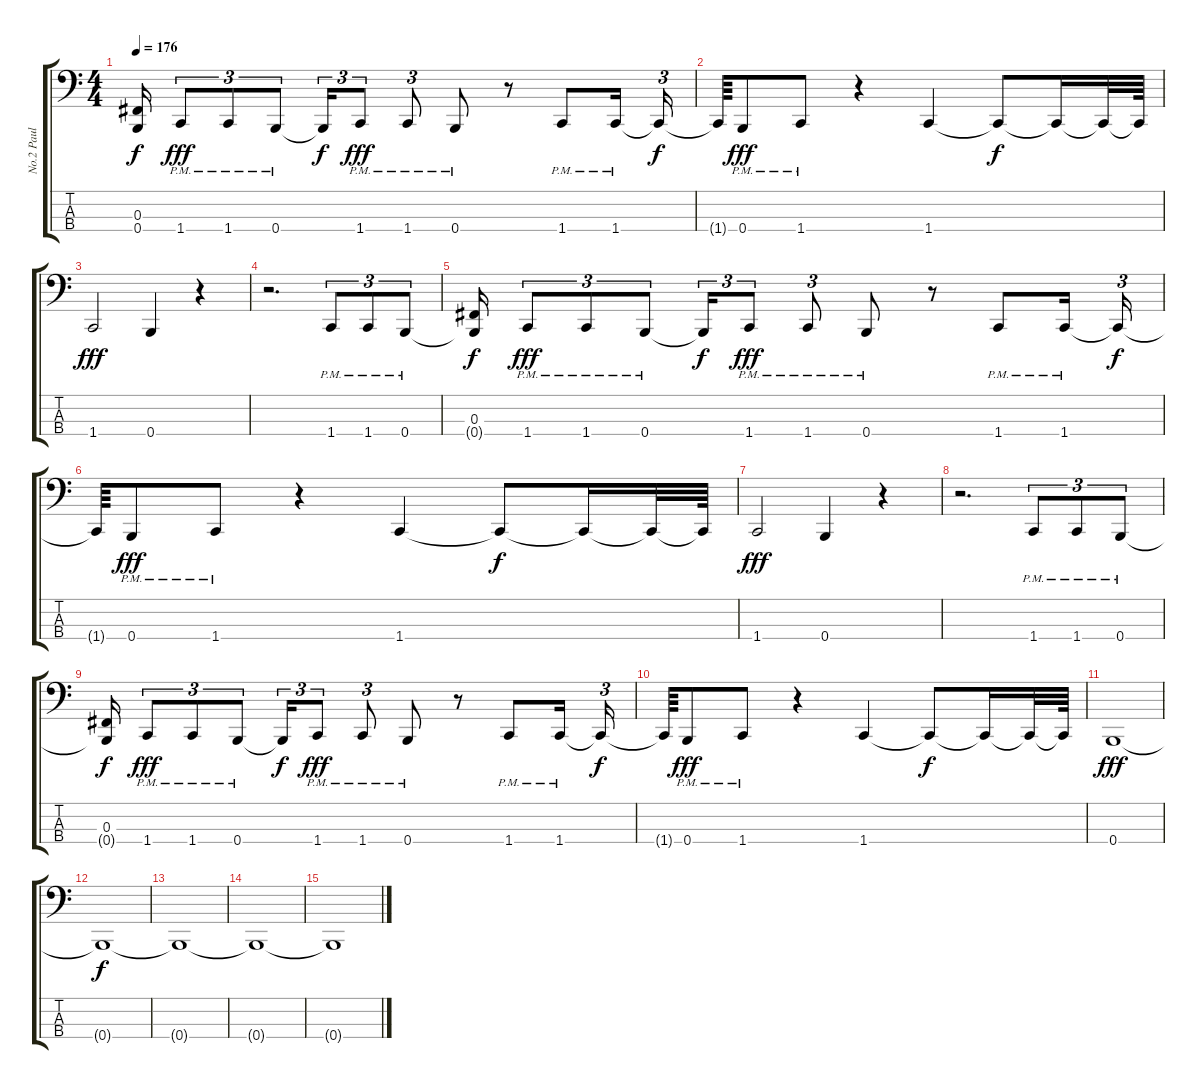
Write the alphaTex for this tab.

\track ("No.2 Paul" "No.2 Paul") {instrument electricbasspick}
\staff {score tabs}
\tuning (E2 B1 Gb1 B0) {hide}
\ts (4 4)
\tempo 176
\clef f4
\ks c
(0.3 0.4{t}).16{dy f} 1.4{pm}.8{tu (3 2) dy fff} 1.4{pm}.8{tu (3 2)} 0.4{pm}.8{tu (3 2)} 0.4{t}.16{tu (3 2) dy f} 1.4{pm}.8{tu (3 2) dy fff} 1.4{pm}.8{tu (3 2)} 0.4{pm}.8 r.8 1.4{pm}.8 1.4{pm}.16 1.4{t}.16{tu (3 2) dy f} |
1.4{t}.64 0.4{pm}.8{dy fff} 1.4{pm}.8 r.4 1.4.4 1.4{t}.8{dy f} 1.4{t}.16 1.4{t}.32 1.4{t}.64 |
1.4.2{dy fff} 0.4.4 r.4 |
r.2{d} 1.4{pm}.8{tu (3 2)} 1.4{pm}.8{tu (3 2)} 0.4{pm}.8{tu (3 2)} |
(0.3 0.4{t}).16{dy f} 1.4{pm}.8{tu (3 2) dy fff} 1.4{pm}.8{tu (3 2)} 0.4{pm}.8{tu (3 2)} 0.4{t}.16{tu (3 2) dy f} 1.4{pm}.8{tu (3 2) dy fff} 1.4{pm}.8{tu (3 2)} 0.4{pm}.8 r.8 1.4{pm}.8 1.4{pm}.16 1.4{t}.16{tu (3 2) dy f} |
1.4{t}.64 0.4{pm}.8{dy fff} 1.4{pm}.8 r.4 1.4.4 1.4{t}.8{dy f} 1.4{t}.16 1.4{t}.32 1.4{t}.64 |
1.4.2{dy fff} 0.4.4 r.4 |
r.2{d} 1.4{pm}.8{tu (3 2)} 1.4{pm}.8{tu (3 2)} 0.4{pm}.8{tu (3 2)} |
(0.3 0.4{t}).16{dy f} 1.4{pm}.8{tu (3 2) dy fff} 1.4{pm}.8{tu (3 2)} 0.4{pm}.8{tu (3 2)} 0.4{t}.16{tu (3 2) dy f} 1.4{pm}.8{tu (3 2) dy fff} 1.4{pm}.8{tu (3 2)} 0.4{pm}.8 r.8 1.4{pm}.8 1.4{pm}.16 1.4{t}.16{tu (3 2) dy f} |
1.4{t}.64 0.4{pm}.8{dy fff} 1.4{pm}.8 r.4 1.4.4 1.4{t}.8{dy f} 1.4{t}.16 1.4{t}.32 1.4{t}.64 |
0.4.1{dy fff} |
0.4{t}.1{dy f} |
0.4{t}.1 |
0.4{t}.1 |
0.4{t}.1
